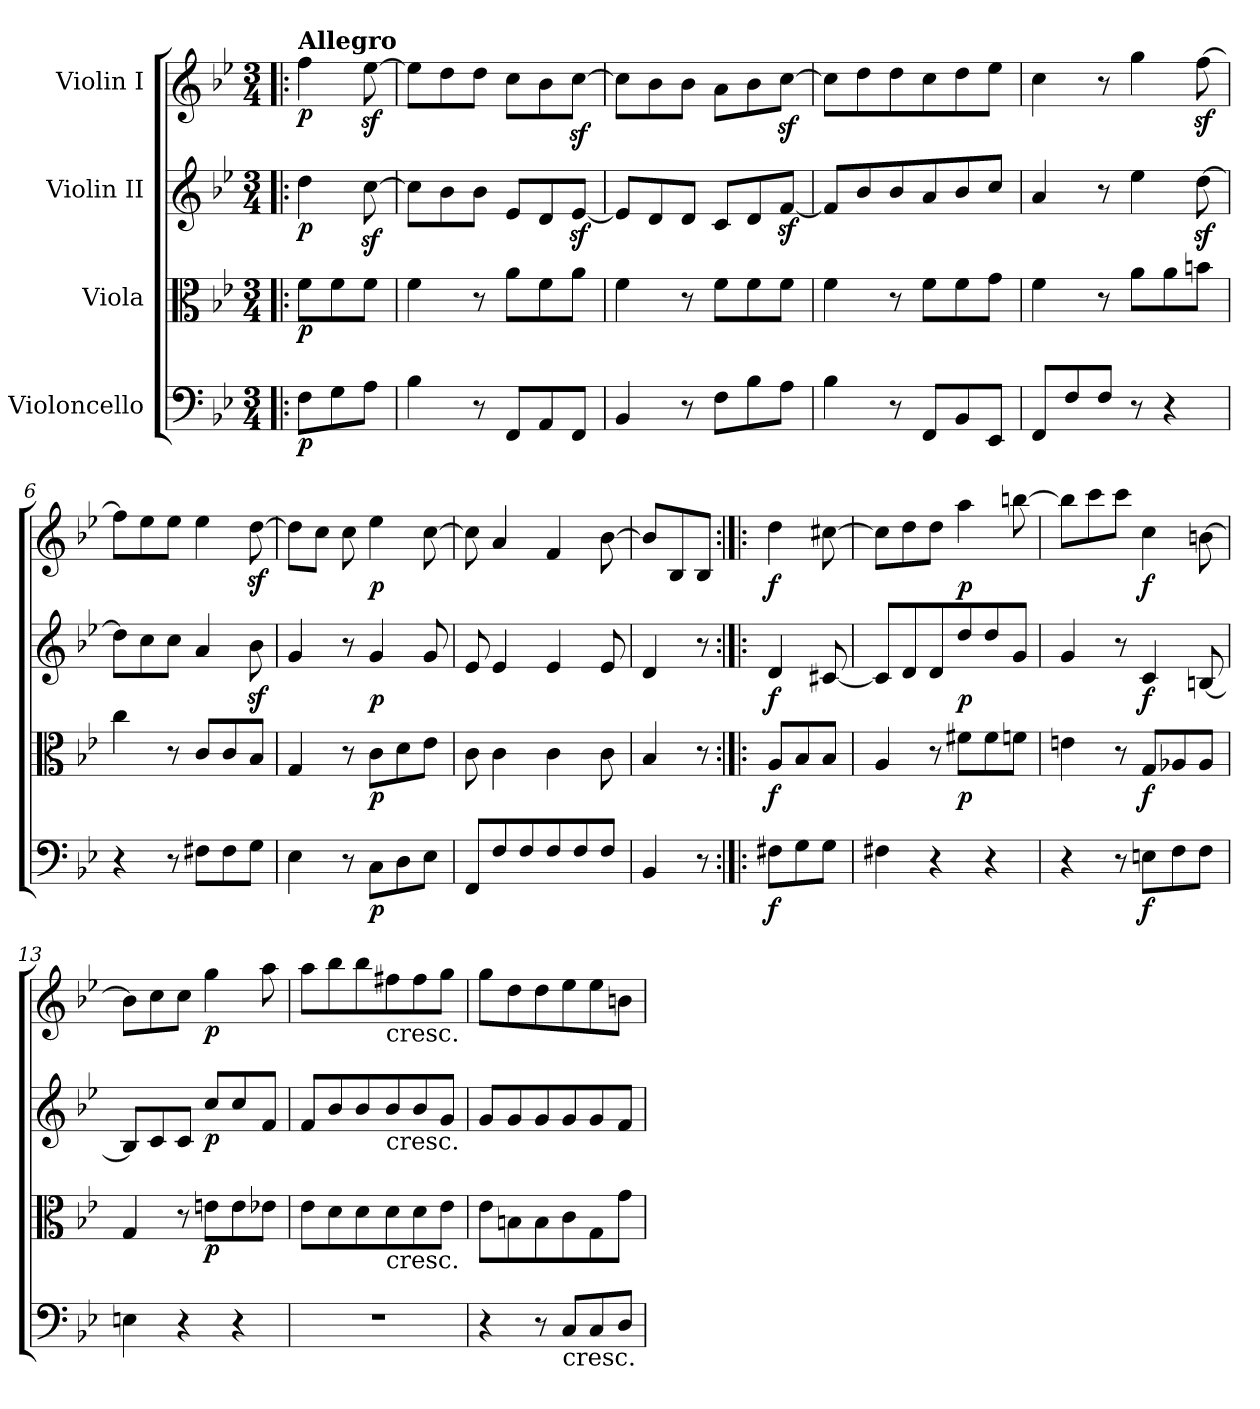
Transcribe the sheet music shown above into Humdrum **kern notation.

**kern	**dynam	**kern	**dynam	**kern	**dynam	**kern	**dynam
*part4	*part4	*part3	*part3	*part2	*part2	*part1	*part1
*staff4	*staff4	*staff3	*staff3	*staff2	*staff2	*staff1	*staff1
*I"Violoncello	*	*I"Viola	*	*I"Violin II	*	*I"Violin I	*
*clefF4	*	*clefC3	*	*clefG2	*	*clefG2	*
*k[b-e-]	*	*k[b-e-]	*	*k[b-e-]	*	*k[b-e-]	*
*B-:	*	*B-:	*	*B-:	*	*B-:	*
*M3/4	*	*M3/4	*	*M3/4	*	*M3/4	*
=1!|:	=1!|:	=1!|:	=1!|:	=1!|:	=1!|:	=1!|:	=1!|:
!	!	!	!	!	!	!LO:TX:a:B:t=Allegro	!
!	!LO:DY:b	!	!LO:DY:b	!	!LO:DY:b	!	!LO:DY:b
8F\L	p	8f\L	p	4dd\	p	4ff\	p
8G\	.	8f\	.	.	.	.	.
8A\J	.	8f\J	.	[8ccz<\	.	[8ee-z<\	.
=2	=2	=2	=2	=2	=2	=2	=2
4B-\	.	4f\	.	8cc\L]	.	8ee-\L]	.
.	.	.	.	8b-\	.	8dd\	.
8r	.	8r	.	8b-\J	.	8dd\J	.
8FF/L	.	8a\L	.	8e-/L	.	8cc\L	.
8AA/	.	8f\	.	8d/	.	8b-\	.
8FF/J	.	8a\J	.	[8e-z</J	.	[8ccz<\J	.
=3	=3	=3	=3	=3	=3	=3	=3
4BB-/	.	4f\	.	8e-/L]	.	8cc\L]	.
.	.	.	.	8d/	.	8b-\	.
8r	.	8r	.	8d/J	.	8b-\J	.
8F\L	.	8f\L	.	8c/L	.	8a\L	.
8B-\	.	8f\	.	8d/	.	8b-\	.
8A\J	.	8f\J	.	[8fz</J	.	[8ccz<\J	.
=4	=4	=4	=4	=4	=4	=4	=4
4B-\	.	4f\	.	8f/L]	.	8cc\L]	.
.	.	.	.	8b-/	.	8dd\	.
8r	.	8r	.	8b-/	.	8dd\	.
8FF/L	.	8f\L	.	8a/	.	8cc\	.
8BB-/	.	8f\	.	8b-/	.	8dd\	.
8EE-/J	.	8g\J	.	8cc/J	.	8ee-\J	.
!!LO:LB:g=z
=5	=5	=5	=5	=5	=5	=5	=5
8FF/L	.	4f\	.	4a/	.	4cc\	.
8F/	.	.	.	.	.	.	.
8F/J	.	8r	.	8r	.	8r	.
8r	.	8a\L	.	4ee-\	.	4gg\	.
4r	.	8a\	.	.	.	.	.
.	.	8bn\J	.	[8ddz<\	.	[8ffz<\	.
!!LO:PB:g=z
=6	=6	=6	=6	=6	=6	=6	=6
4r	.	4cc\	.	8dd\L]	.	8ff\L]	.
.	.	.	.	8cc\	.	8ee-\	.
8r	.	8r	.	8cc\J	.	8ee-\J	.
8F#X\L	.	8c/L	.	4a/	.	4ee-\	.
8F#\	.	8c/	.	.	.	.	.
8G\J	.	8B-/J	.	8b-z<\	.	[8ddz<\	.
=7	=7	=7	=7	=7	=7	=7	=7
4E-\	.	4G/	.	4g/	.	8dd\L]	.
.	.	.	.	.	.	8cc\J	.
8r	.	8r	.	8r	.	8cc\	.
!	!LO:DY:b	!	!LO:DY:b	!	!LO:DY:b	!	!LO:DY:b
8C\L	p	8c\L	p	4g/	p	4ee-\	p
8D\	.	8d\	.	.	.	.	.
8E-\J	.	8e-\J	.	8g/	.	[8cc\	.
=8	=8	=8	=8	=8	=8	=8	=8
8FF/L	.	8c\	.	8e-/	.	8cc\]	.
8F/	.	4c\	.	4e-/	.	4a/	.
8F/	.	.	.	.	.	.	.
8F/	.	4c\	.	4e-/	.	4f/	.
8F/	.	.	.	.	.	.	.
8F/J	.	8c\	.	8e-/	.	[8b-\	.
=9	=9	=9	=9	=9	=9	=9	=9
4BB-/	.	4B-/	.	4d/	.	8b-/L]	.
.	.	.	.	.	.	8B-/	.
8r	.	8r	.	8r	.	8B-/J	.
!!LO:LB:g=z
=10:|!|:	=10:|!|:	=10:|!|:	=10:|!|:	=10:|!|:	=10:|!|:	=10:|!|:	=10:|!|:
!	!LO:DY:b	!	!LO:DY:b	!	!LO:DY:b	!	!LO:DY:b
8F#X\L	f	8A/L	f	4d/	f	4dd\	f
8G\	.	8B-/	.	.	.	.	.
8G\J	.	8B-/J	.	[8c#X/	.	[8cc#X\	.
!!LO:PB:g=z
=11	=11	=11	=11	=11	=11	=11	=11
4F#X\	.	4A/	.	8c#/L]	.	8cc#\L]	.
.	.	.	.	8d/	.	8dd\	.
4r	.	8r	.	8d/	.	8dd\J	.
!	!	!	!LO:DY:b	!	!LO:DY:b	!	!LO:DY:b
.	.	8f#X\L	p	8dd/	p	4aa\	p
4r	.	8f#\	.	8dd/	.	.	.
.	.	8fn\J	.	8g/J	.	[8bbn\	.
=12	=12	=12	=12	=12	=12	=12	=12
4r	.	4en\	.	4g/	.	8bb\L]	.
.	.	.	.	.	.	8ccc\	.
8r	.	8r	.	8r	.	8ccc\J	.
!	!LO:DY:b	!	!LO:DY:b	!	!LO:DY:b	!	!LO:DY:b
8En\L	f	8G/L	f	4c/	f	4cc\	f
8F\	.	8A-X/	.	.	.	.	.
8F\J	.	8A-/J	.	[8Bn/	.	[8bn\	.
=13	=13	=13	=13	=13	=13	=13	=13
4En\	.	4G/	.	8B/L]	.	8b\L]	.
.	.	.	.	8c/	.	8cc\	.
4r	.	8r	.	8c/J	.	8cc\J	.
!	!	!	!LO:DY:b	!	!LO:DY:b	!	!LO:DY:b
.	.	8en\L	p	8cc/L	p	4gg\	p
4r	.	8e\	.	8cc/	.	.	.
.	.	8e-X\J	.	8f/J	.	8aa\	.
=14	=14	=14	=14	=14	=14	=14	=14
2.r	.	8e-\L	.	8f/L	.	8aa\L	.
.	.	8d\	.	8b-/	.	8bb-\	.
.	.	8d\	.	8b-/	.	8bb-\	.
!	!	!	!	!	!	!LO:TX:b:t=cresc.	!
!	!	!	!	!LO:TX:b:t=cresc.	!	!	!
!	!	!LO:TX:b:t=cresc.	!	!	!	!	!
.	.	8d\	.	8b-/	.	8ff#X\	.
.	.	8d\	.	8b-/	.	8ff#\	.
.	.	8e-\J	.	8g/J	.	8gg\J	.
!!LO:LB:g=z
=15	=15	=15	=15	=15	=15	=15	=15
4r	.	8e-\L	.	8g/L	.	8gg\L	.
.	.	8Bn\	.	8g/	.	8dd\	.
8r	.	8B\	.	8g/	.	8dd\	.
!LO:TX:b:t=cresc.	!	!	!	!	!	!	!
8C/L	.	8c\	.	8g/	.	8ee-\	.
8C/	.	8G\	.	8g/	.	8ee-\	.
8D/J	.	8g\J	.	8f/J	.	8bn\J	.
=	=	=	=	=	=	=	=
*-	*-	*-	*-	*-	*-	*-	*-
